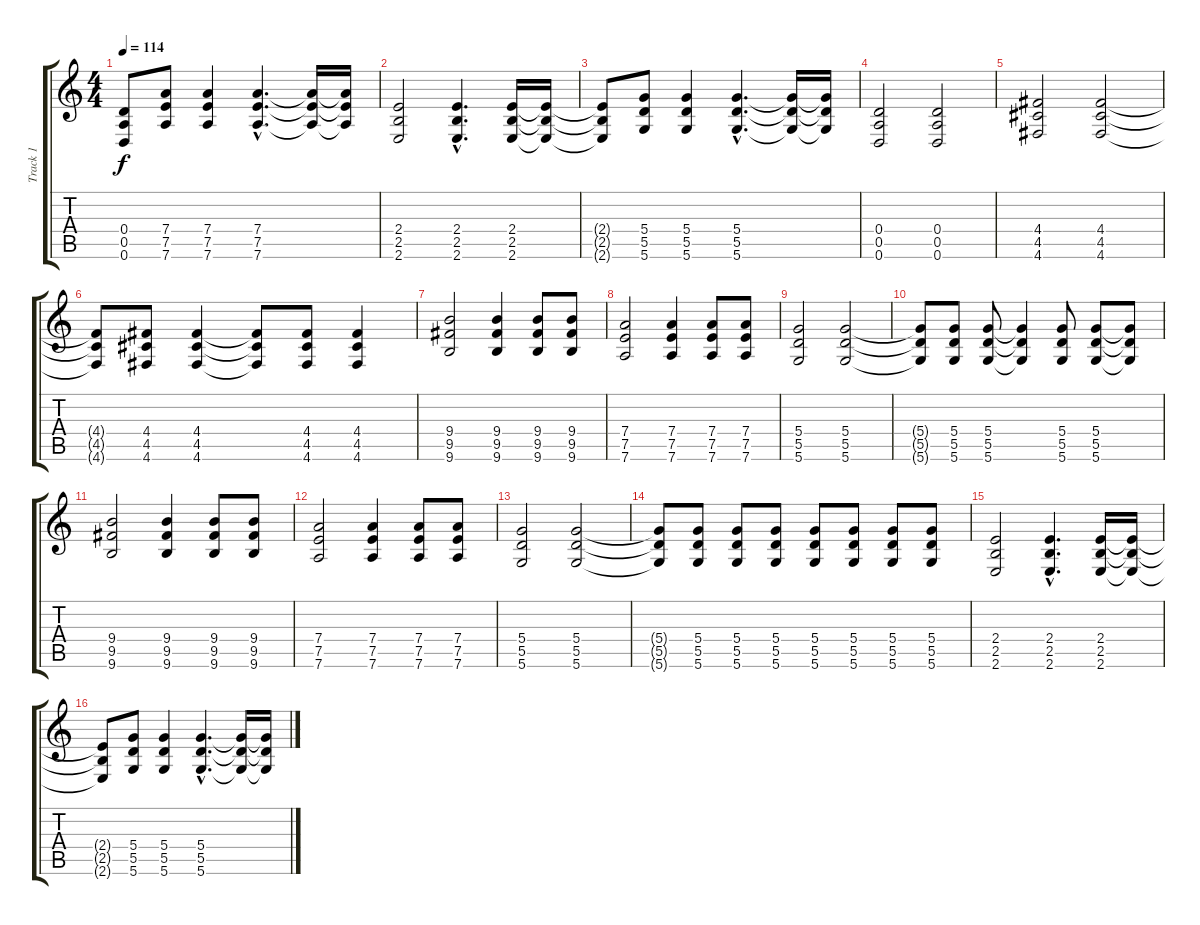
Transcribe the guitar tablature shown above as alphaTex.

\track ("Track 1" "Track 1") {instrument acousticguitarsteel}
\staff {score tabs}
\tuning (E4 B3 G3 D3 A2 D2) {hide}
\ts (4 4)
\tempo 114
\clef g2
\ks c
(0.4{t} 0.5{t} 0.6{t}).8{dy f} (7.4 7.5 7.6).8 (7.4 7.5 7.6).4 (7.4{hac} 7.5{hac} 7.6{hac}).4{d} (7.4{t} 7.5{t} 7.6{t}).16 (7.4{t} 7.5{t} 7.6{t}).16 |
(2.4 2.5 2.6).2 (2.4{hac} 2.5{hac} 2.6{hac}).4{d} (2.4 2.5 2.6).16 (2.4{t} 2.5{t} 2.6{t}).16 |
(2.4{t} 2.5{t} 2.6{t}).8 (5.4 5.5 5.6).8 (5.4 5.5 5.6).4 (5.4{hac} 5.5{hac} 5.6{hac}).4{d} (5.4{t} 5.5{t} 5.6{t}).16 (5.4{t} 5.5{t} 5.6{t}).16 |
(0.4 0.5 0.6).2 (0.4 0.5 0.6).2 |
(4.4 4.5 4.6).2 (4.4 4.5 4.6).2 |
(4.4{t} 4.5{t} 4.6{t}).8 (4.4 4.5 4.6).8 (4.4 4.5 4.6).4 (4.4{t} 4.5{t} 4.6{t}).8 (4.4 4.5 4.6).8 (4.4 4.5 4.6).4 |
(9.4 9.5 9.6).2 (9.4 9.5 9.6).4 (9.4 9.5 9.6).8 (9.4 9.5 9.6).8 |
(7.4 7.5 7.6).2 (7.4 7.5 7.6).4 (7.4 7.5 7.6).8 (7.4 7.5 7.6).8 |
(5.4 5.5 5.6).2 (5.4 5.5 5.6).2 |
(5.4{t} 5.5{t} 5.6{t}).8 (5.4 5.5 5.6).8 (5.4 5.5 5.6).8 (5.4{t} 5.5{t} 5.6{t}).4 (5.4 5.5 5.6).8 (5.4 5.5 5.6).8 (5.4{t} 5.5{t} 5.6{t}).8 |
(9.4 9.5 9.6).2 (9.4 9.5 9.6).4 (9.4 9.5 9.6).8 (9.4 9.5 9.6).8 |
(7.4 7.5 7.6).2 (7.4 7.5 7.6).4 (7.4 7.5 7.6).8 (7.4 7.5 7.6).8 |
(5.4 5.5 5.6).2 (5.4 5.5 5.6).2 |
(5.4{t} 5.5{t} 5.6{t}).8 (5.4 5.5 5.6).8 (5.4 5.5 5.6).8 (5.4 5.5 5.6).8 (5.4 5.5 5.6).8 (5.4 5.5 5.6).8 (5.4 5.5 5.6).8 (5.4 5.5 5.6).8 |
(2.4 2.5 2.6).2 (2.4{hac} 2.5{hac} 2.6{hac}).4{d} (2.4 2.5 2.6).16 (2.4{t} 2.5{t} 2.6{t}).16 |
(2.4{t} 2.5{t} 2.6{t}).8 (5.4 5.5 5.6).8 (5.4 5.5 5.6).4 (5.4{hac} 5.5{hac} 5.6{hac}).4{d} (5.4{t} 5.5{t} 5.6{t}).16 (5.4{t} 5.5{t} 5.6{t}).16
